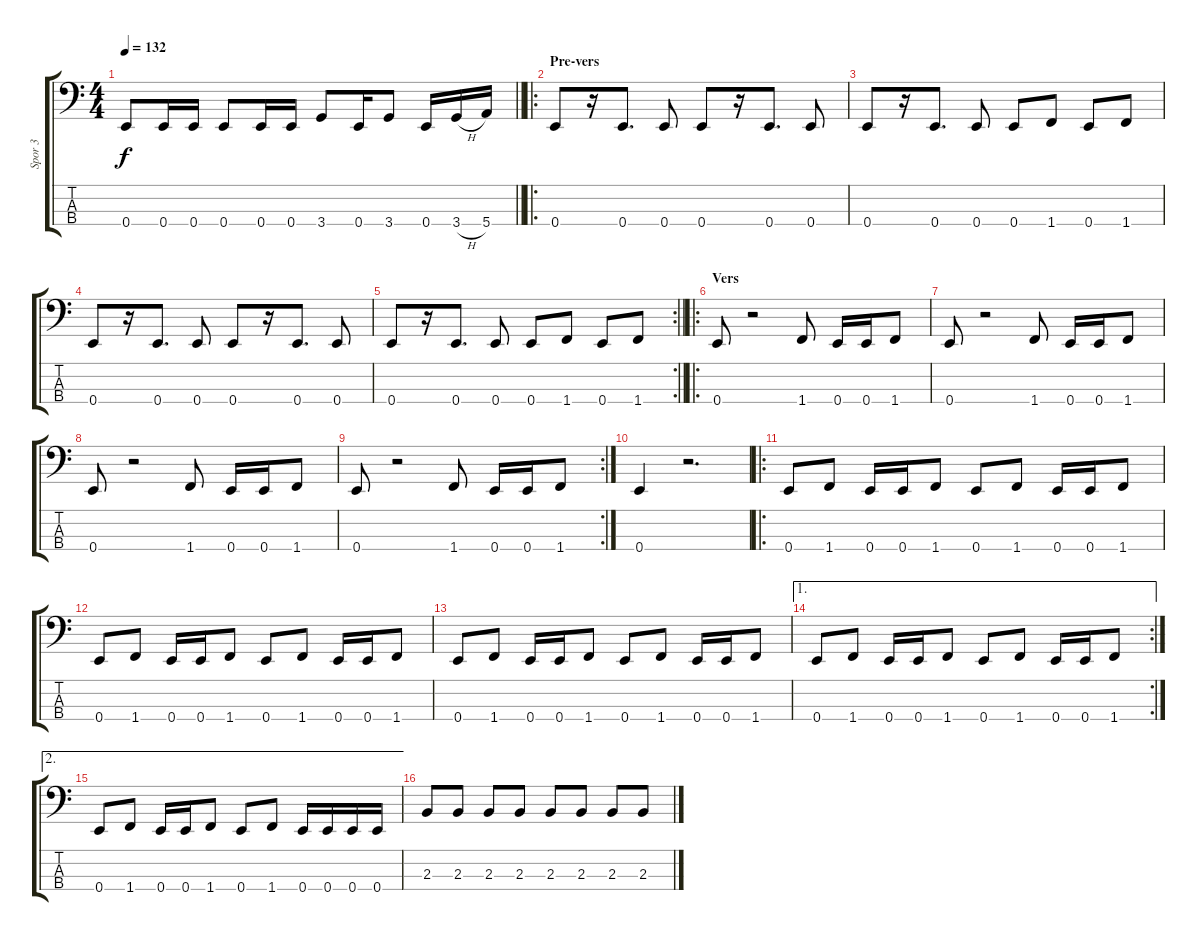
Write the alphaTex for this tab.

\track ("Spor 3" "Spor 3") {instrument electricbassfinger}
\staff {score tabs}
\tuning (G2 D2 A1 E1) {hide}
\ts (4 4)
\tempo 132
\clef f4
\barLineRight lightlight
\ks c
0.4.8{dy f} 0.4.16 0.4.16 0.4.8 0.4.16 0.4.16 3.4.8 0.4.16 3.4.8 0.4.16 3.4{h}.16 5.4.16 |
\ro
\section ("" "Pre-vers")
0.4.8 r.16 0.4.8{d} 0.4.8 0.4.8 r.16 0.4.8{d} 0.4.8 |
0.4.8 r.16 0.4.8{d} 0.4.8 0.4.8 1.4.8 0.4.8 1.4.8 |
0.4.8 r.16 0.4.8{d} 0.4.8 0.4.8 r.16 0.4.8{d} 0.4.8 |
\rc 2
\barLineRight lightlight
0.4.8 r.16 0.4.8{d} 0.4.8 0.4.8 1.4.8 0.4.8 1.4.8 |
\ro
\section ("" "Vers")
0.4.8 r.2 1.4.8 0.4.16 0.4.16 1.4.8 |
0.4.8 r.2 1.4.8 0.4.16 0.4.16 1.4.8 |
0.4.8 r.2 1.4.8 0.4.16 0.4.16 1.4.8 |
\rc 2
0.4.8 r.2 1.4.8 0.4.16 0.4.16 1.4.8 |
0.4.4 r.2{d} |
\ro
0.4.8 1.4.8 0.4.16 0.4.16 1.4.8 0.4.8 1.4.8 0.4.16 0.4.16 1.4.8 |
0.4.8 1.4.8 0.4.16 0.4.16 1.4.8 0.4.8 1.4.8 0.4.16 0.4.16 1.4.8 |
0.4.8 1.4.8 0.4.16 0.4.16 1.4.8 0.4.8 1.4.8 0.4.16 0.4.16 1.4.8 |
\ae 1
\rc 2
0.4.8 1.4.8 0.4.16 0.4.16 1.4.8 0.4.8 1.4.8 0.4.16 0.4.16 1.4.8 |
\ae 2
0.4.8 1.4.8 0.4.16 0.4.16 1.4.8 0.4.8 1.4.8 0.4.16 0.4.16 0.4.16 0.4.16 |
2.3.8 2.3.8 2.3.8 2.3.8 2.3.8 2.3.8 2.3.8 2.3.8
